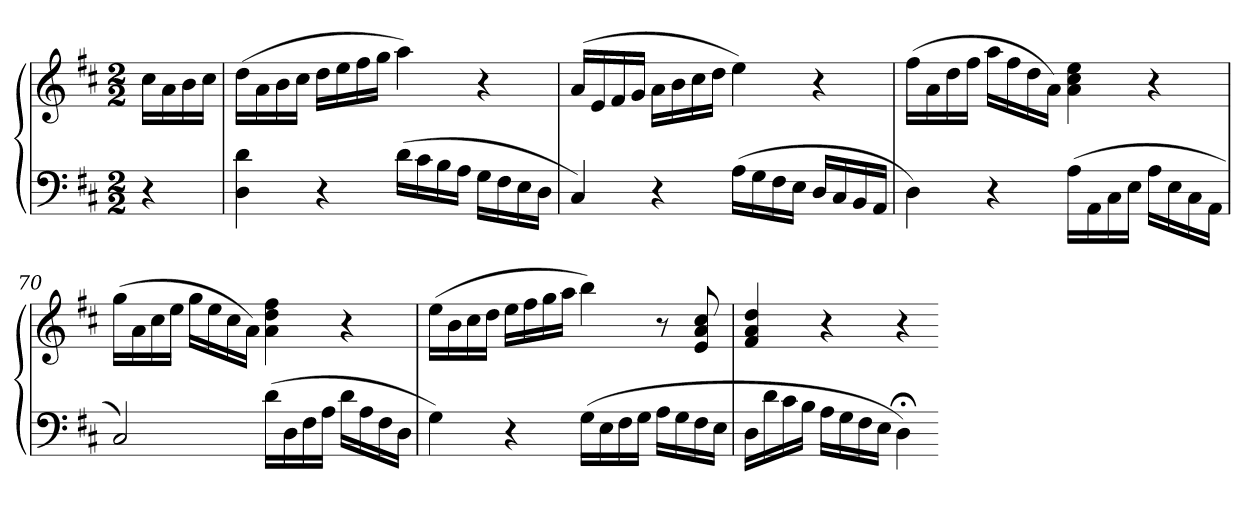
**kern	**kern
*part1	*part1
*staff2	*staff1
*clefF4	*clefG2
*k[f#c#]	*k[f#c#]
*D:	*D:
*M2/2	*M2/2
=	=
4r	16cc#LL
.	16a
.	16b
.	16cc#JJ
=67	=67
4D 4d	(16ddLL
.	16a
.	16b
.	16cc#JJ
4r	16ddLL
.	16ee
.	16ff#
.	16ggJJ
(16dLL	4aa)
16c#	.
16B	.
16AJJ	.
16GLL	4r
16F#	.
16E	.
16DJJ	.
=68	=68
4C#)	(16aLL
.	16e
.	16f#
.	16gJJ
4r	16aLL
.	16b
.	16cc#
.	16ddJJ
(16ALL	4ee)
16G	.
16F#	.
16EJJ	.
16DLL	4r
16C#	.
16BB	.
16AAJJ	.
=69	=69
4D)	(16ff#LL
.	16a
.	16dd
.	16ff#JJ
4r	16aaLL
.	16ff#
.	16dd
.	16aJJ)
(16ALL	4a 4cc# 4ee
16AA	.
16C#	.
16EJJ	.
16ALL	4r
16E	.
16C#	.
16AAJJ	.
=70	=70
2C#)	(16ggLL
.	16a
.	16cc#
.	16eeJJ
.	16ggLL
.	16ee
.	16cc#
.	16aJJ)
(16dLL	4a 4dd 4ff#
16D	.
16F#	.
16AJJ	.
16dLL	4r
16A	.
16F#	.
16DJJ	.
=71	=71
4G)	(16eeLL
.	16b
.	16cc#
.	16ddJJ
4r	16eeLL
.	16ff#
.	16gg
.	16aaJJ
(16GLL	4bb)
16E	.
16F#	.
16GJJ	.
16ALL	8r
16G	.
16F#	8e 8a 8cc#
16EJJ	.
=72	=72
16DLL	4f# 4a 4dd
16d	.
16c#	.
16BJJ	.
16ALL	4r
16G	.
16F#	.
16EJJ	.
4D;<)	4r
=-	=-
*-	*-
